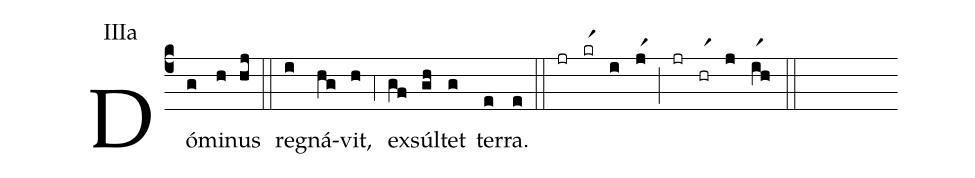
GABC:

annotation: IIIa;
%%
(c4) Dó(g)mi(h)nus(hj) (::) re(i)gná(hg)vit,(h) (;4) ex(gf)súl(gh)tet(g) ter(e)ra.(e) (::) (jr)(krr1)(i)(jr1)(;)(jr)(hrr1)(j)(ir1h)(::)
